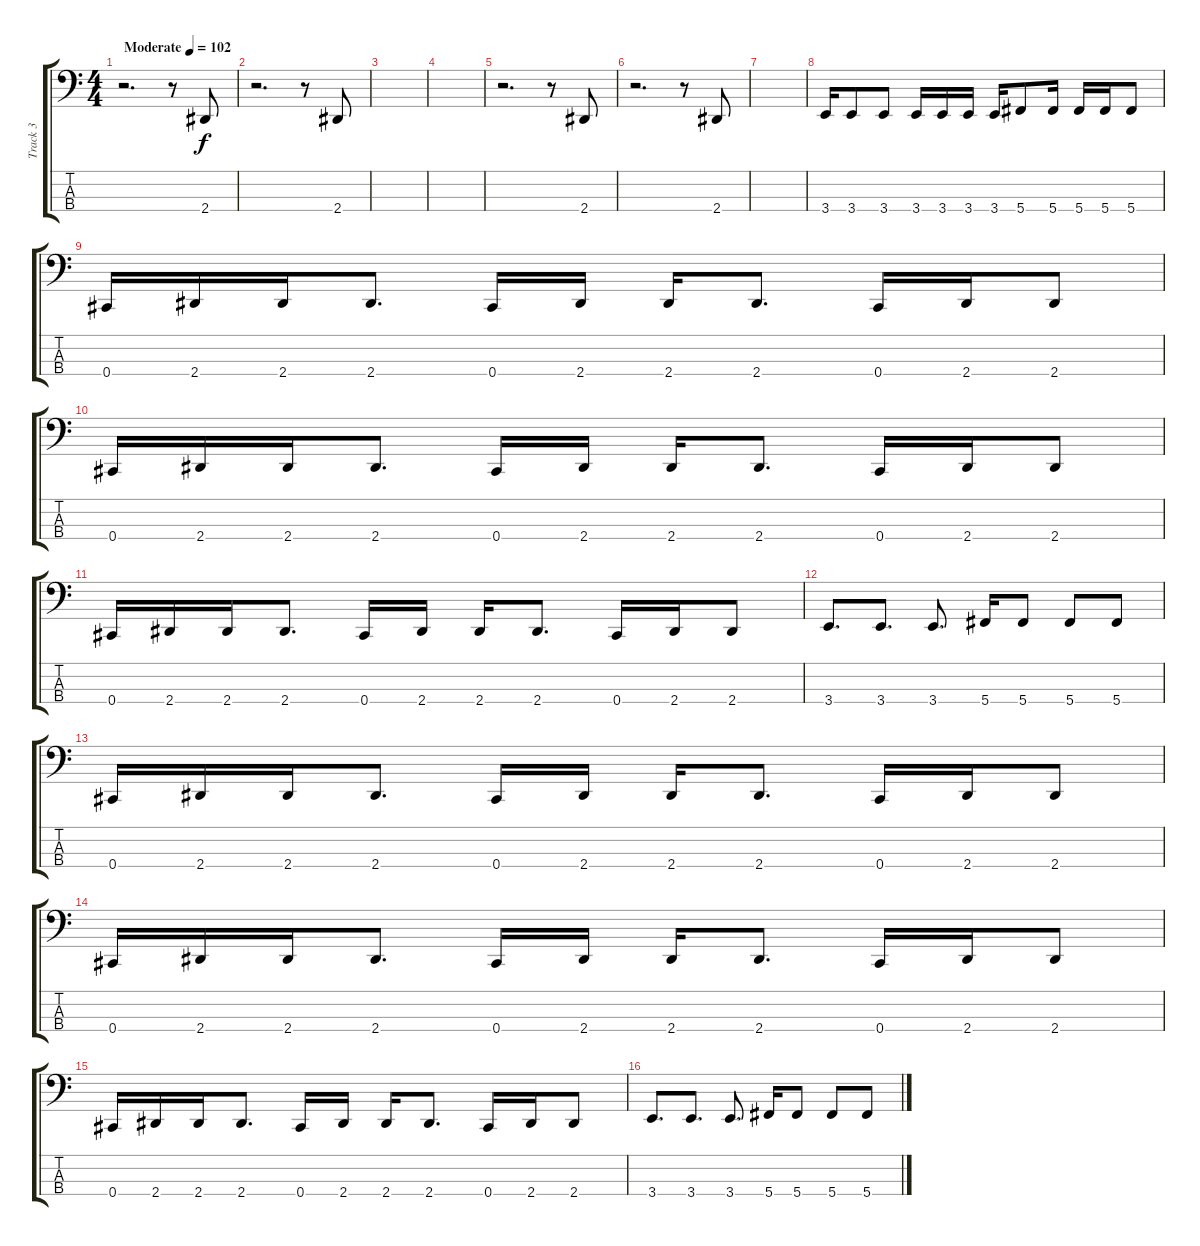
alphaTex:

\track ("Track 3" "Track 3") {instrument electricbasspick}
\staff {score tabs}
\tuning (Gb2 Db2 Ab1 Db1) {hide}
\ts (4 4)
\tempo (102 "Moderate")
\clef f4
\ks c
r.2{d dy f instrument electricbasspick} r.8 2.4.8 |
r.2{d} r.8 2.4.8 |
|
|
r.2{d} r.8 2.4.8 |
r.2{d} r.8 2.4.8 |
|
3.4.16 3.4.8 3.4.8 3.4.16 3.4.16 3.4.16 3.4.16 5.4.8 5.4.16 5.4.16 5.4.16 5.4.8 |
0.4.16 2.4.16 2.4.16 2.4.8{d} 0.4.16 2.4.16 2.4.16 2.4.8{d} 0.4.16 2.4.16 2.4.8 |
0.4.16 2.4.16 2.4.16 2.4.8{d} 0.4.16 2.4.16 2.4.16 2.4.8{d} 0.4.16 2.4.16 2.4.8 |
0.4.16 2.4.16 2.4.16 2.4.8{d} 0.4.16 2.4.16 2.4.16 2.4.8{d} 0.4.16 2.4.16 2.4.8 |
3.4.8{d} 3.4.8{d} 3.4.8{d} 5.4.16 5.4.8 5.4.8 5.4.8 |
0.4.16 2.4.16 2.4.16 2.4.8{d} 0.4.16 2.4.16 2.4.16 2.4.8{d} 0.4.16 2.4.16 2.4.8 |
0.4.16 2.4.16 2.4.16 2.4.8{d} 0.4.16 2.4.16 2.4.16 2.4.8{d} 0.4.16 2.4.16 2.4.8 |
0.4.16 2.4.16 2.4.16 2.4.8{d} 0.4.16 2.4.16 2.4.16 2.4.8{d} 0.4.16 2.4.16 2.4.8 |
3.4.8{d} 3.4.8{d} 3.4.8{d} 5.4.16 5.4.8 5.4.8 5.4.8
